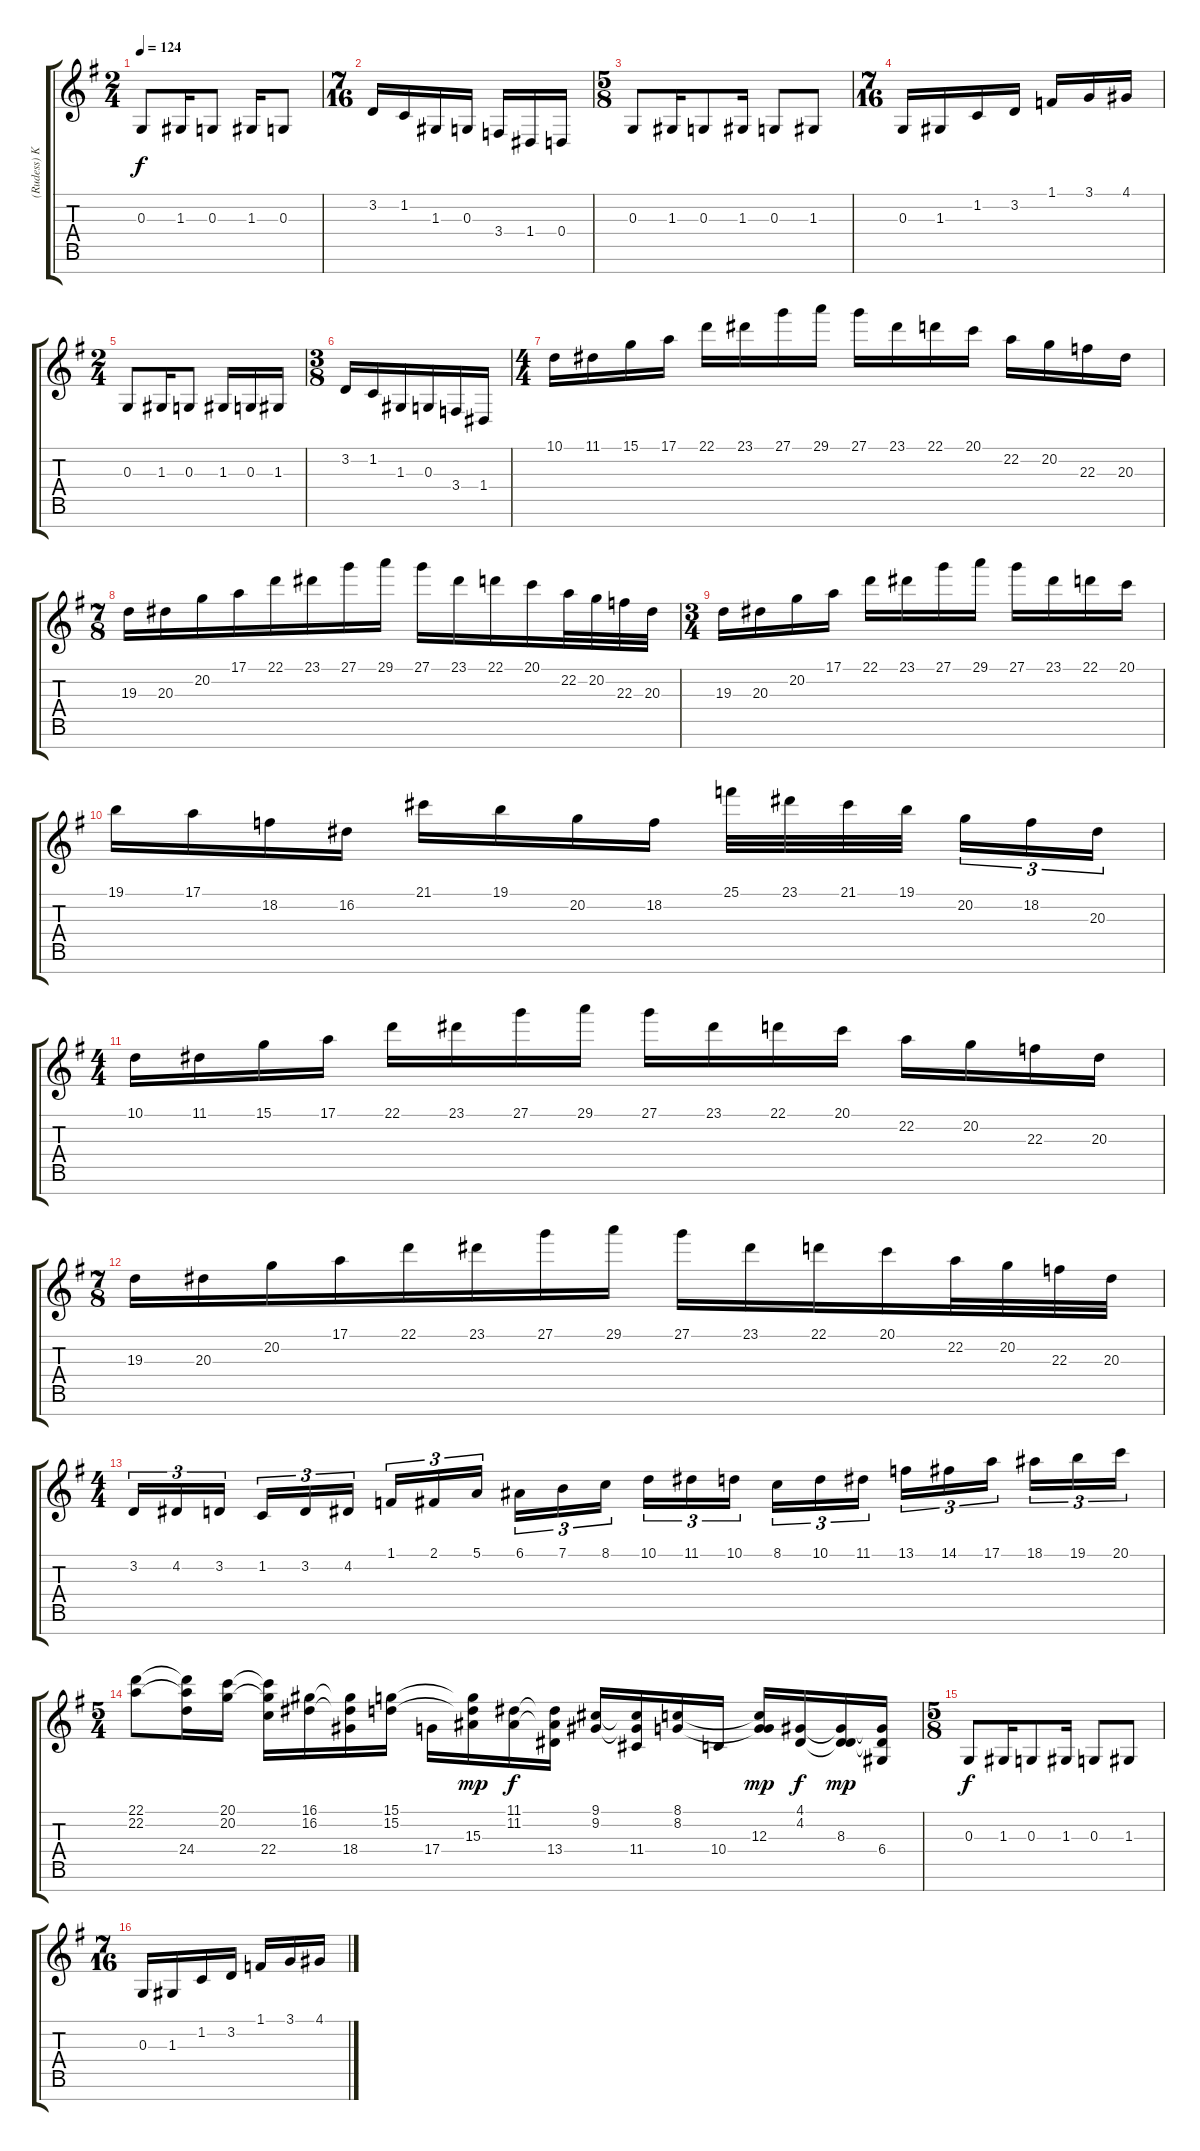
\track ("(Rudess) Keyboard 3" "(Rudess) K") {instrument acousticgrandpiano}
\staff {score tabs}
\tuning (E4 B3 G3 D3 A2 E2 B1) {hide}
\ts (2 4)
\tempo 124
\clef g2
\ks g
0.3.8{dy f} 1.3.16 0.3.8 1.3.16 0.3.8 |
\ts (7 16)
3.2.16 1.2.16 1.3.16 0.3.16 3.4.16 1.4.16 0.4.16 |
\ts (5 8)
0.3.8 1.3.16 0.3.8 1.3.16 0.3.8 1.3.8 |
\ts (7 16)
0.3.16 1.3.16 1.2.16 3.2.16 1.1.16 3.1.16 4.1.16 |
\ts (2 4)
0.3.8 1.3.16 0.3.8 1.3.16 0.3.16 1.3.16 |
\ts (3 8)
3.2.16 1.2.16 1.3.16 0.3.16 3.4.16 1.4.16 |
\ts (4 4)
10.1.16{balance 5 instrument lead2sawtooth} 11.1.16 15.1.16 17.1.16 22.1.16 23.1.16 27.1.16 29.1.16 27.1.16 23.1.16 22.1.16 20.1.16 22.2.16 20.2.16 22.3.16 20.3.16 |
\ts (7 8)
19.3.16 20.3.16 20.2.16 17.1.16 22.1.16 23.1.16 27.1.16 29.1.16 27.1.16 23.1.16 22.1.16 20.1.16 22.2.32 20.2.32 22.3.32 20.3.32 |
\ts (3 4)
19.3.16 20.3.16 20.2.16 17.1.16 22.1.16 23.1.16 27.1.16 29.1.16 27.1.16 23.1.16 22.1.16 20.1.16 |
19.1.16 17.1.16 18.2.16 16.2.16 21.1.16 19.1.16 20.2.16 18.2.16 25.1.32 23.1.32 21.1.32 19.1.32{beam splitsecondary} 20.2.16{tu (3 2)} 18.2.16{tu (3 2)} 20.3.16{tu (3 2)} |
\ts (4 4)
10.1.16 11.1.16 15.1.16 17.1.16 22.1.16 23.1.16 27.1.16 29.1.16 27.1.16 23.1.16 22.1.16 20.1.16 22.2.16 20.2.16 22.3.16 20.3.16 |
\ts (7 8)
19.3.16 20.3.16 20.2.16 17.1.16 22.1.16 23.1.16 27.1.16 29.1.16 27.1.16 23.1.16 22.1.16 20.1.16 22.2.32 20.2.32 22.3.32 20.3.32 |
\ts (4 4)
3.2.16{tu (3 2)} 4.2.16{tu (3 2)} 3.2.16{tu (3 2) beam splitsecondary} 1.2.16{tu (3 2)} 3.2.16{tu (3 2)} 4.2.16{tu (3 2)} 1.1.16{tu (3 2)} 2.1.16{tu (3 2)} 5.1.16{tu (3 2) beam splitsecondary} 6.1.16{tu (3 2)} 7.1.16{tu (3 2)} 8.1.16{tu (3 2)} 10.1.16{tu (3 2)} 11.1.16{tu (3 2)} 10.1.16{tu (3 2) beam splitsecondary} 8.1.16{tu (3 2)} 10.1.16{tu (3 2)} 11.1.16{tu (3 2)} 13.1.16{tu (3 2)} 14.1.16{tu (3 2)} 17.1.16{tu (3 2) beam splitsecondary} 18.1.16{tu (3 2)} 19.1.16{tu (3 2)} 20.1.16{tu (3 2)} |
\ts (5 4)
(22.1 22.2).8{volume 13 instrument brightacousticpiano} (22.1{t} 22.2{t} 24.4).16 (20.1 20.2).16 (20.1{t} 20.2{t} 22.4).16 (16.1 16.2).16 (16.1{t} 16.2{t} 18.4).16 (15.1 15.2).16 17.4.16 (15.1{t} 15.2{t} 15.3).16{dy mp} (11.1 11.2).16{dy f} (11.1{t} 11.2{t} 13.4).16 (9.1 9.2).16 (9.1{t} 9.2{t} 11.4).16 (8.1 8.2).16 10.4.16 (8.1{t} 8.2{t} 12.3).16{dy mp} (4.1 4.2).16{dy f} (4.1{t} 4.2{t} 8.3).16{dy mp} (4.1{t} 4.2{t} 6.4).16 |
\ts (5 8)
0.3.8{dy f balance 0 instrument brightacousticpiano} 1.3.16 0.3.8 1.3.16 0.3.8 1.3.8 |
\ts (7 16)
0.3.16 1.3.16 1.2.16 3.2.16 1.1.16 3.1.16 4.1.16
